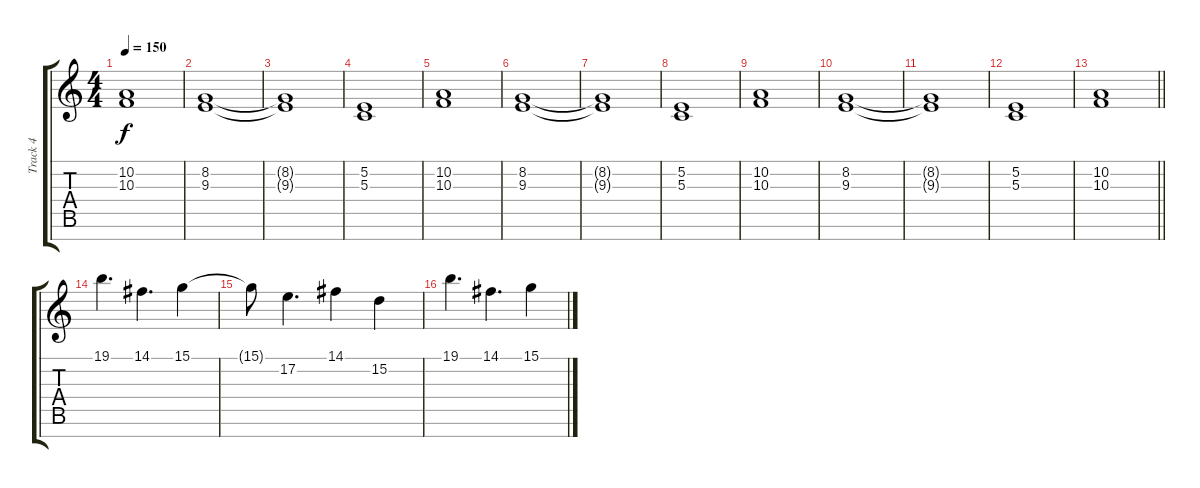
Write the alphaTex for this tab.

\track ("Track 4" "Track 4") {instrument lead2sawtooth}
\staff {score tabs}
\tuning (E4 B3 G3 D3 A2 E2 B1) {hide}
\ts (4 4)
\tempo 150
\clef g2
\ks c
(10.2 10.3).1{dy f} |
(8.2 9.3).1{instrument pad2warm} |
(8.2{t} 9.3{t}).1 |
(5.2 5.3).1 |
(10.2 10.3).1 |
(8.2 9.3).1{instrument pad2warm} |
(8.2{t} 9.3{t}).1 |
(5.2 5.3).1 |
(10.2 10.3).1 |
(8.2 9.3).1{instrument pad2warm} |
(8.2{t} 9.3{t}).1 |
(5.2 5.3).1 |
\barLineRight lightlight
(10.2 10.3).1 |
\section ("" "")
19.1.4{d volume 13 instrument lead2sawtooth} 14.1.4{d} 15.1.4 |
15.1{t}.8 17.2.4{d} 14.1.4 15.2.4 |
19.1.4{d volume 13 instrument lead2sawtooth} 14.1.4{d} 15.1.4
